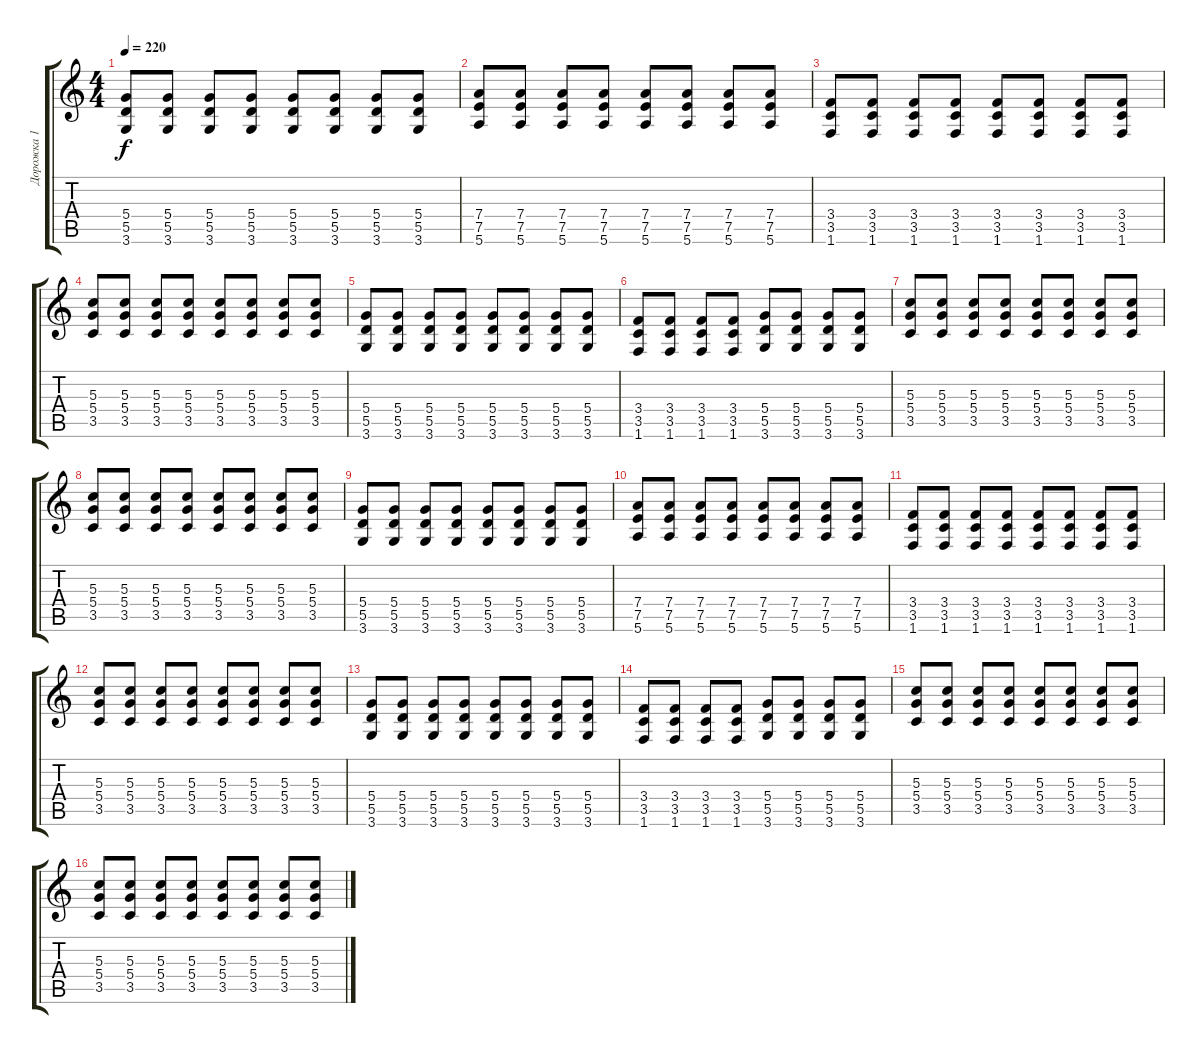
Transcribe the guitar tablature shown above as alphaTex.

\track ("Дорожка 1" "Дорожка 1") {instrument distortionguitar}
\staff {score tabs}
\tuning (E4 B3 G3 D3 A2 E2) {hide}
\ts (4 4)
\tempo 220
\clef g2
\ks c
(5.4 5.5 3.6).8{dy f} (5.4 5.5 3.6).8 (5.4 5.5 3.6).8 (5.4 5.5 3.6).8 (5.4 5.5 3.6).8 (5.4 5.5 3.6).8 (5.4 5.5 3.6).8 (5.4 5.5 3.6).8 |
(7.4 7.5 5.6).8 (7.4 7.5 5.6).8 (7.4 7.5 5.6).8 (7.4 7.5 5.6).8 (7.4 7.5 5.6).8 (7.4 7.5 5.6).8 (7.4 7.5 5.6).8 (7.4 7.5 5.6).8 |
(3.4 3.5 1.6).8 (3.4 3.5 1.6).8 (3.4 3.5 1.6).8 (3.4 3.5 1.6).8 (3.4 3.5 1.6).8 (3.4 3.5 1.6).8 (3.4 3.5 1.6).8 (3.4 3.5 1.6).8 |
(5.3 5.4 3.5).8 (5.3 5.4 3.5).8 (5.3 5.4 3.5).8 (5.3 5.4 3.5).8 (5.3 5.4 3.5).8 (5.3 5.4 3.5).8 (5.3 5.4 3.5).8 (5.3 5.4 3.5).8 |
(5.4 5.5 3.6).8 (5.4 5.5 3.6).8 (5.4 5.5 3.6).8 (5.4 5.5 3.6).8 (5.4 5.5 3.6).8 (5.4 5.5 3.6).8 (5.4 5.5 3.6).8 (5.4 5.5 3.6).8 |
(3.4 3.5 1.6).8 (3.4 3.5 1.6).8 (3.4 3.5 1.6).8 (3.4 3.5 1.6).8 (5.4 5.5 3.6).8 (5.4 5.5 3.6).8 (5.4 5.5 3.6).8 (5.4 5.5 3.6).8 |
(5.3 5.4 3.5).8 (5.3 5.4 3.5).8 (5.3 5.4 3.5).8 (5.3 5.4 3.5).8 (5.3 5.4 3.5).8 (5.3 5.4 3.5).8 (5.3 5.4 3.5).8 (5.3 5.4 3.5).8 |
(5.3 5.4 3.5).8 (5.3 5.4 3.5).8 (5.3 5.4 3.5).8 (5.3 5.4 3.5).8 (5.3 5.4 3.5).8 (5.3 5.4 3.5).8 (5.3 5.4 3.5).8 (5.3 5.4 3.5).8 |
(5.4 5.5 3.6).8 (5.4 5.5 3.6).8 (5.4 5.5 3.6).8 (5.4 5.5 3.6).8 (5.4 5.5 3.6).8 (5.4 5.5 3.6).8 (5.4 5.5 3.6).8 (5.4 5.5 3.6).8 |
(7.4 7.5 5.6).8 (7.4 7.5 5.6).8 (7.4 7.5 5.6).8 (7.4 7.5 5.6).8 (7.4 7.5 5.6).8 (7.4 7.5 5.6).8 (7.4 7.5 5.6).8 (7.4 7.5 5.6).8 |
(3.4 3.5 1.6).8 (3.4 3.5 1.6).8 (3.4 3.5 1.6).8 (3.4 3.5 1.6).8 (3.4 3.5 1.6).8 (3.4 3.5 1.6).8 (3.4 3.5 1.6).8 (3.4 3.5 1.6).8 |
(5.3 5.4 3.5).8 (5.3 5.4 3.5).8 (5.3 5.4 3.5).8 (5.3 5.4 3.5).8 (5.3 5.4 3.5).8 (5.3 5.4 3.5).8 (5.3 5.4 3.5).8 (5.3 5.4 3.5).8 |
(5.4 5.5 3.6).8 (5.4 5.5 3.6).8 (5.4 5.5 3.6).8 (5.4 5.5 3.6).8 (5.4 5.5 3.6).8 (5.4 5.5 3.6).8 (5.4 5.5 3.6).8 (5.4 5.5 3.6).8 |
(3.4 3.5 1.6).8 (3.4 3.5 1.6).8 (3.4 3.5 1.6).8 (3.4 3.5 1.6).8 (5.4 5.5 3.6).8 (5.4 5.5 3.6).8 (5.4 5.5 3.6).8 (5.4 5.5 3.6).8 |
(5.3 5.4 3.5).8 (5.3 5.4 3.5).8 (5.3 5.4 3.5).8 (5.3 5.4 3.5).8 (5.3 5.4 3.5).8 (5.3 5.4 3.5).8 (5.3 5.4 3.5).8 (5.3 5.4 3.5).8 |
(5.3 5.4 3.5).8 (5.3 5.4 3.5).8 (5.3 5.4 3.5).8 (5.3 5.4 3.5).8 (5.3 5.4 3.5).8 (5.3 5.4 3.5).8 (5.3 5.4 3.5).8 (5.3 5.4 3.5).8
